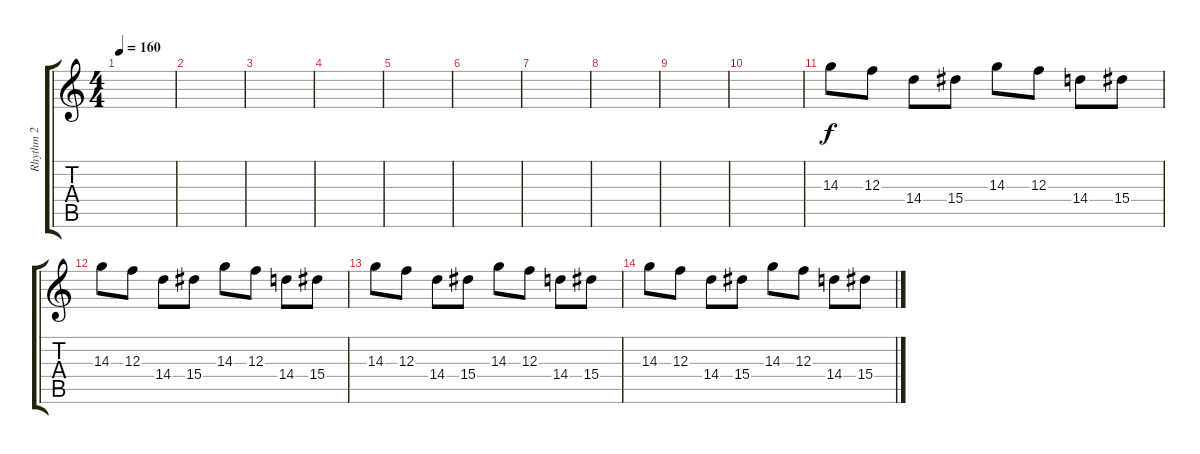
\track ("Rhythm 2" "Rhythm 2") {instrument overdrivenguitar}
\staff {score tabs}
\tuning (D4 A3 F3 C3 G2 C2) {hide}
\ts (4 4)
\tempo 160
\clef g2
\ks c
|
|
|
|
|
|
|
|
|
|
14.3.8 12.3.8 14.4.8 15.4.8 14.3.8 12.3.8 14.4.8 15.4.8 |
14.3.8 12.3.8 14.4.8 15.4.8 14.3.8 12.3.8 14.4.8 15.4.8 |
14.3.8 12.3.8 14.4.8 15.4.8 14.3.8 12.3.8 14.4.8 15.4.8 |
14.3.8 12.3.8 14.4.8 15.4.8 14.3.8 12.3.8 14.4.8 15.4.8
